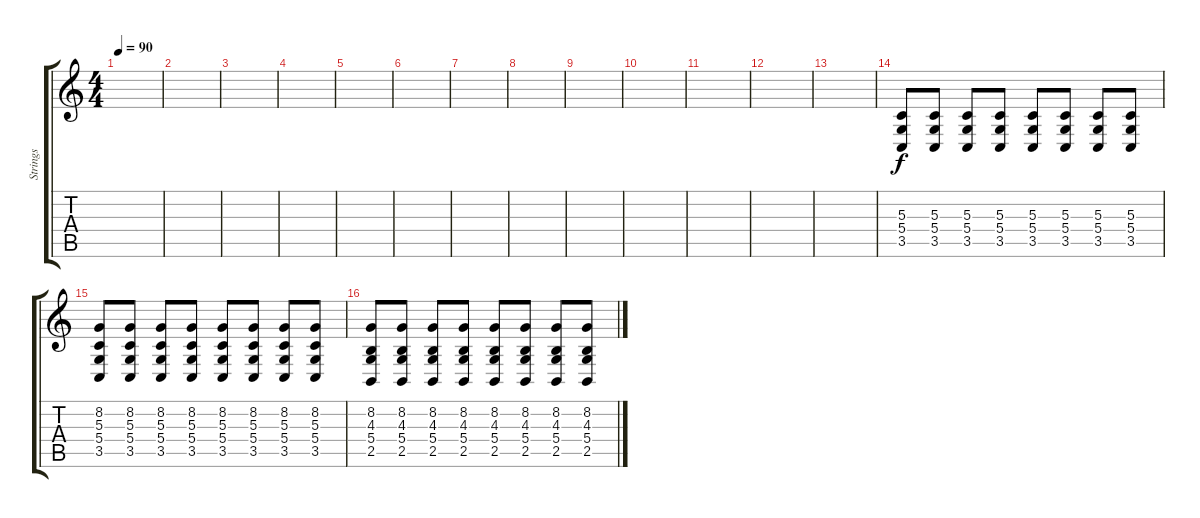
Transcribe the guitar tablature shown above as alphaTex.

\track ("Strings" "Strings") {instrument stringensemble1}
\staff {score tabs}
\tuning (E4 B3 G3 D3 A2 E2) {hide}
\ts (4 4)
\tempo 90
\clef g2
\ks c
|
|
|
|
|
|
|
|
|
|
|
|
|
(5.3 5.4 3.5).8{volume 8 instrument viola} (5.3 5.4 3.5).8 (5.3 5.4 3.5).8 (5.3 5.4 3.5).8 (5.3 5.4 3.5).8 (5.3 5.4 3.5).8 (5.3 5.4 3.5).8 (5.3 5.4 3.5).8 |
(8.2 5.3 5.4 3.5).8 (8.2 5.3 5.4 3.5).8 (8.2 5.3 5.4 3.5).8 (8.2 5.3 5.4 3.5).8 (8.2 5.3 5.4 3.5).8 (8.2 5.3 5.4 3.5).8 (8.2 5.3 5.4 3.5).8 (8.2 5.3 5.4 3.5).8 |
(8.2 4.3 5.4 2.5).8 (8.2 4.3 5.4 2.5).8 (8.2 4.3 5.4 2.5).8 (8.2 4.3 5.4 2.5).8 (8.2 4.3 5.4 2.5).8 (8.2 4.3 5.4 2.5).8 (8.2 4.3 5.4 2.5).8 (8.2 4.3 5.4 2.5).8
